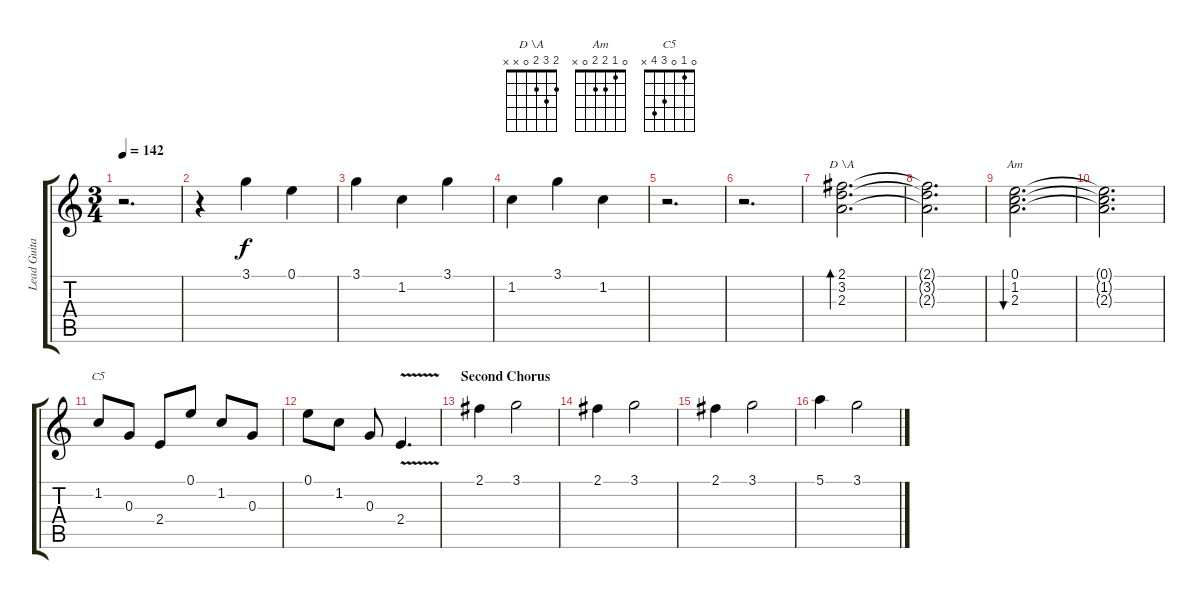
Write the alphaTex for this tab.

\track ("Lead Guitar (no capo)" "Lead Guita") {instrument acousticguitarsteel}
\staff {score tabs}
\tuning (E4 B3 G3 D3 A2 E2) {hide}
\chord ("D \\A" 2 3 2 0 x x)
\chord ("Am" 0 1 2 2 0 x)
\chord ("C5" 0 1 0 3 4 x)
\ts (3 4)
\tempo 142
\clef g2
\ks c
r.2{d dy f} |
r.4 3.1.4 0.1.4 |
3.1.4 1.2.4 3.1.4 |
1.2.4 3.1.4 1.2.4 |
r.2{d} |
r.2{d} |
(2.1 3.2 2.3).2{d bd 480 ch "D \\A"} |
(2.1{t} 3.2{t} 2.3{t}).2{d} |
(0.1 1.2 2.3).2{d bu 480 ch "Am"} |
(0.1{t} 1.2{t} 2.3{t}).2{d} |
1.2.8{ch "C5"} 0.3.8 2.4.8 0.1.8 1.2.8 0.3.8 |
0.1.8 1.2.8 0.3.8 2.4{v}.4{d} |
\section ("" "Second Chorus")
2.1.4 3.1.2 |
2.1.4 3.1.2 |
2.1.4 3.1.2 |
5.1.4 3.1.2
